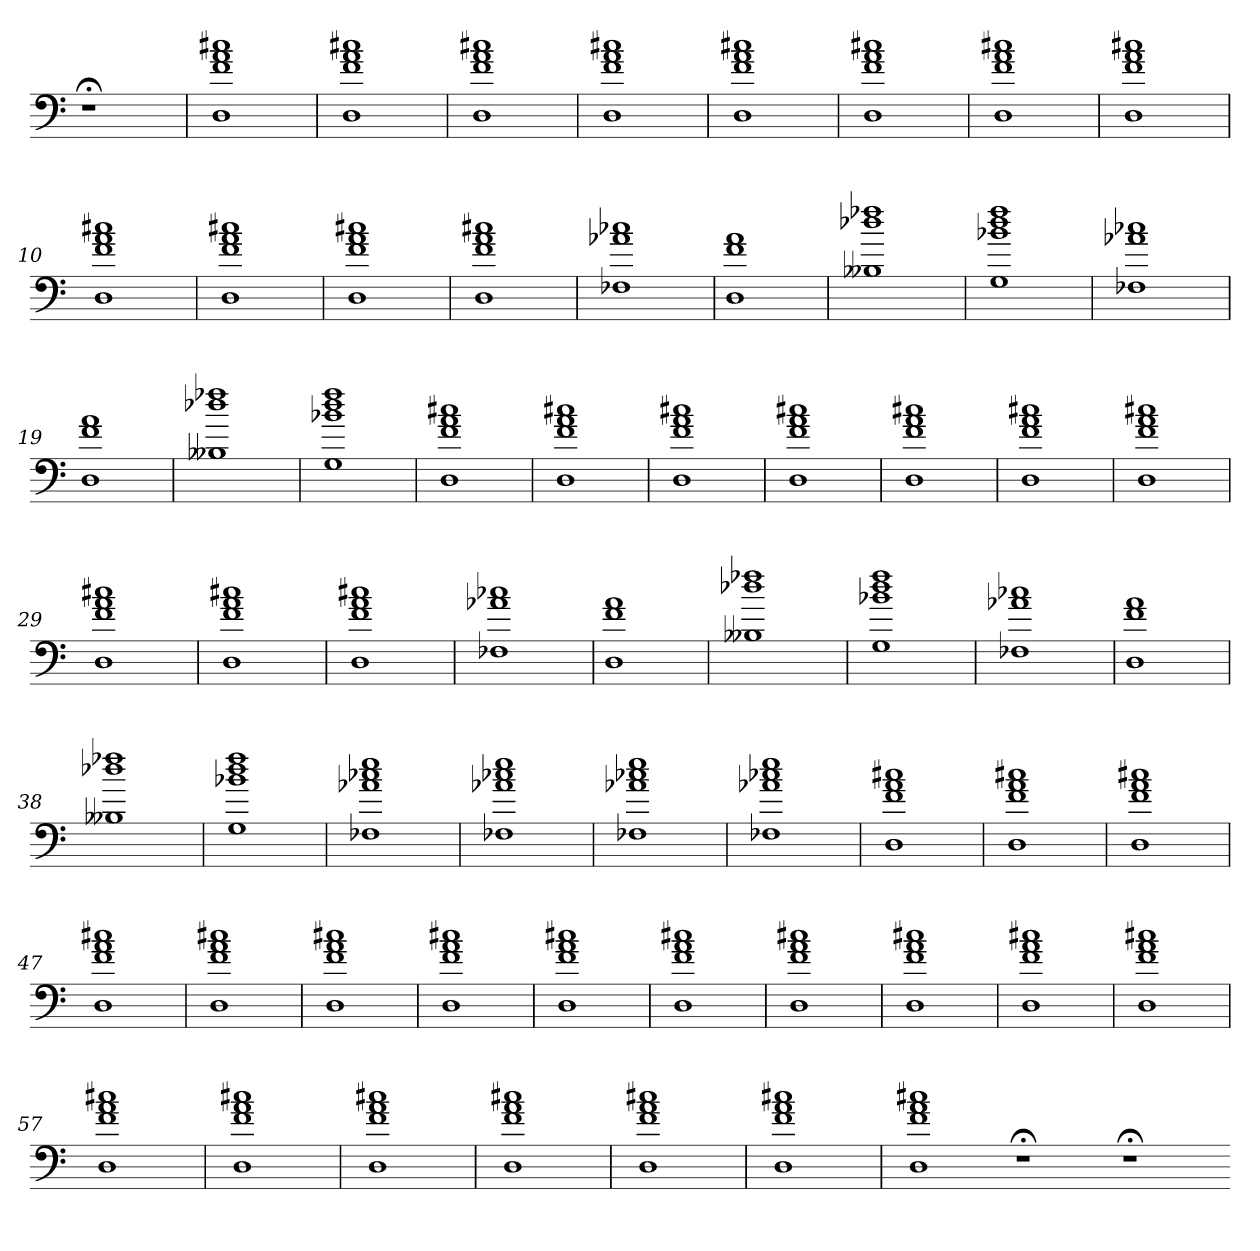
**kern
*part1
*staff1
=
1r;<
=1
1r
=2
1D 1f 1a 1cc#X
=3
1D 1f 1a 1cc#X
=4
1D 1f 1a 1cc#X
=5
1D 1f 1a 1cc#X
=6
1D 1f 1a 1cc#X
=7
1D 1f 1a 1cc#X
=8
1D 1f 1a 1cc#X
=9
1D 1f 1a 1cc#X
=10
1D 1f 1a 1cc#X
=11
1D 1f 1a 1cc#X
=12
1D 1f 1a 1cc#X
=13
1D 1f 1a 1cc#X
=14
1F-X 1a-X 1cc-X
=15
1D 1f 1a
=16
1B--X 1dd-X 1ff-X
=17
1G 1b-X 1dd 1ff
=18
1F-X 1a-X 1cc-X
=19
1D 1f 1a
=20
1B--X 1dd-X 1ff-X
=21
1G 1b-X 1dd 1ff
=22
1D 1f 1a 1cc#X
=23
1D 1f 1a 1cc#X
=24
1D 1f 1a 1cc#X
=25
1D 1f 1a 1cc#X
=26
1D 1f 1a 1cc#X
=27
1D 1f 1a 1cc#X
=28
1D 1f 1a 1cc#X
=29
1D 1f 1a 1cc#X
=30
1D 1f 1a 1cc#X
=31
1D 1f 1a 1cc#X
=32
1F-X 1a-X 1cc-X
=33
1D 1f 1a
=34
1B--X 1dd-X 1ff-X
=35
1G 1b-X 1dd 1ff
=36
1F-X 1a-X 1cc-X
=37
1D 1f 1a
=38
1B--X 1dd-X 1ff-X
=39
1G 1b-X 1dd 1ff
=40
1F-X 1a-X 1cc-X 1ee
=41
1F-X 1a-X 1cc-X 1ee
=42
1F-X 1a-X 1cc-X 1ee
=43
1F-X 1a-X 1cc-X 1ee
=44
1D 1f 1a 1cc#X
=45
1D 1f 1a 1cc#X
=46
1D 1f 1a 1cc#X
=47
1D 1f 1a 1cc#X
=48
1D 1f 1a 1cc#X
=49
1D 1f 1a 1cc#X
=50
1D 1f 1a 1cc#X
=51
1D 1f 1a 1cc#X
=52
1D 1f 1a 1cc#X
=53
1D 1f 1a 1cc#X
=54
1D 1f 1a 1cc#X
=55
1D 1f 1a 1cc#X
=56
1D 1f 1a 1cc#X
=57
1D 1f 1a 1cc#X
=58
1D 1f 1a 1cc#X
=59
1D 1f 1a 1cc#X
=60
1D 1f 1a 1cc#X
=61
1D 1f 1a 1cc#X
=62
1D 1f 1a 1cc#X
=63
1D 1f 1a 1cc#X
1r;<
1r;<
=-
*-
